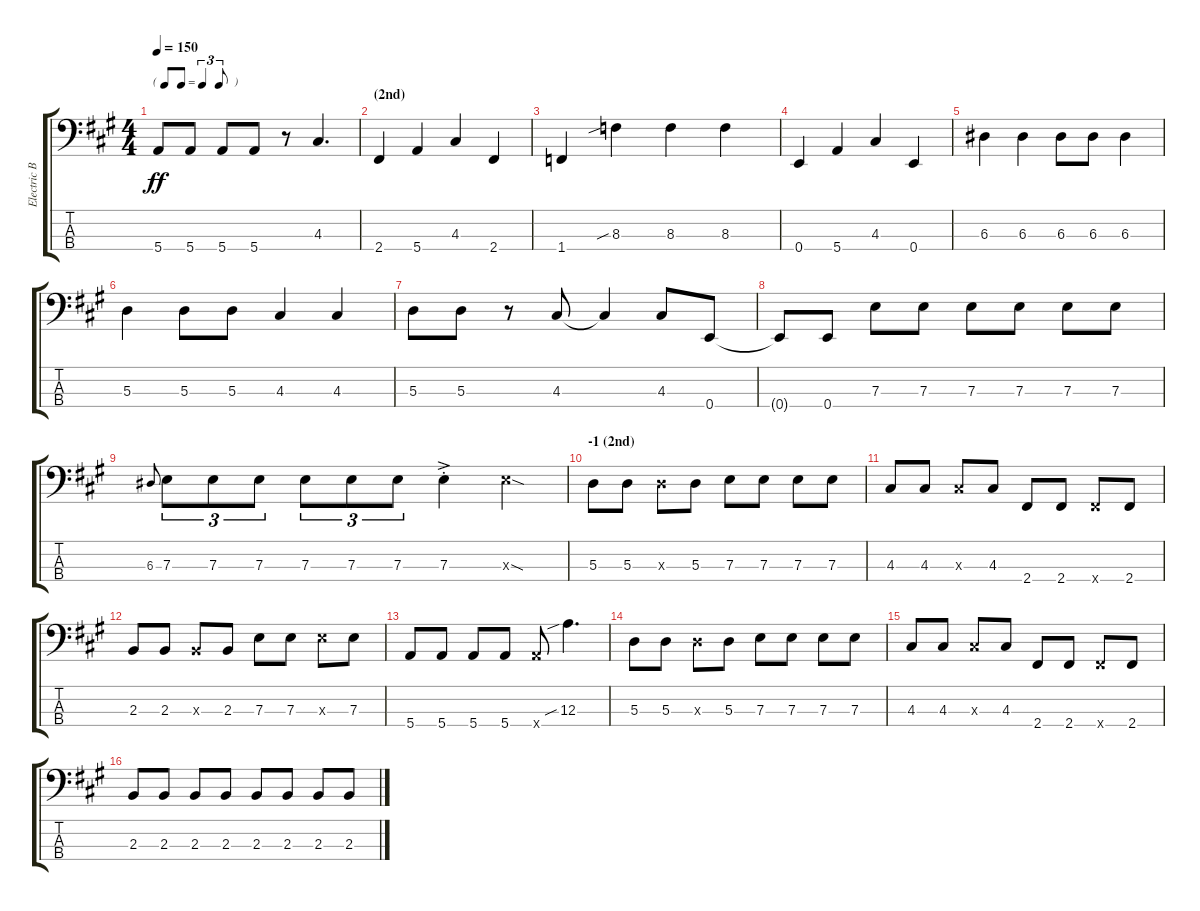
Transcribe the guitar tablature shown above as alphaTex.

\track ("Electric Bass" "Electric B") {instrument electricbassfinger}
\staff {score tabs}
\tuning (G2 D2 A1 E1) {hide}
\ts (4 4)
\tf triplet8th
\tempo 150
\clef f4
\ks a
5.4.8{dy ff} 5.4.8 5.4.8 5.4.8 r.8 4.3.4{d} |
\section ("" "(2nd)")
2.4.4 5.4.4 4.3.4 2.4.4 |
1.4.4 8.3{sib}.4 8.3.4 8.3.4 |
0.4.4 5.4.4 4.3.4 0.4.4 |
6.3.4 6.3.4 6.3.8 6.3.8 6.3.4 |
5.3.4 5.3.8 5.3.8 4.3.4 4.3.4 |
5.3.8 5.3.8 r.8 4.3.8 4.3{t}.4 4.3.8 0.4.8 |
0.4{t}.8 0.4.8 7.3.8 7.3.8 7.3.8 7.3.8 7.3.8 7.3.8 |
6.3.8{gr onbeat} 7.3.8{tu (3 2)} 7.3.8{tu (3 2)} 7.3.8{tu (3 2)} 7.3.8{tu (3 2)} 7.3.8{tu (3 2)} 7.3.8{tu (3 2)} 7.3{ac st}.4 7.3{sod x}.4 |
\section ("" "-1 (2nd)")
5.3.8 5.3.8 5.3{x}.8 5.3.8 7.3.8 7.3.8 7.3.8 7.3.8 |
4.3.8 4.3.8 4.3{x}.8 4.3.8 2.4.8 2.4.8 2.4{x}.8 2.4.8 |
2.3.8 2.3.8 2.3{x}.8 2.3.8 7.3.8 7.3.8 7.3{x}.8 7.3.8 |
5.4.8 5.4.8 5.4.8 5.4.8 5.4{x}.8 12.3{sib}.4{d} |
5.3.8 5.3.8 5.3{x}.8 5.3.8 7.3.8 7.3.8 7.3.8 7.3.8 |
4.3.8 4.3.8 4.3{x}.8 4.3.8 2.4.8 2.4.8 2.4{x}.8 2.4.8 |
2.3.8 2.3.8 2.3.8 2.3.8 2.3.8 2.3.8 2.3.8 2.3.8
